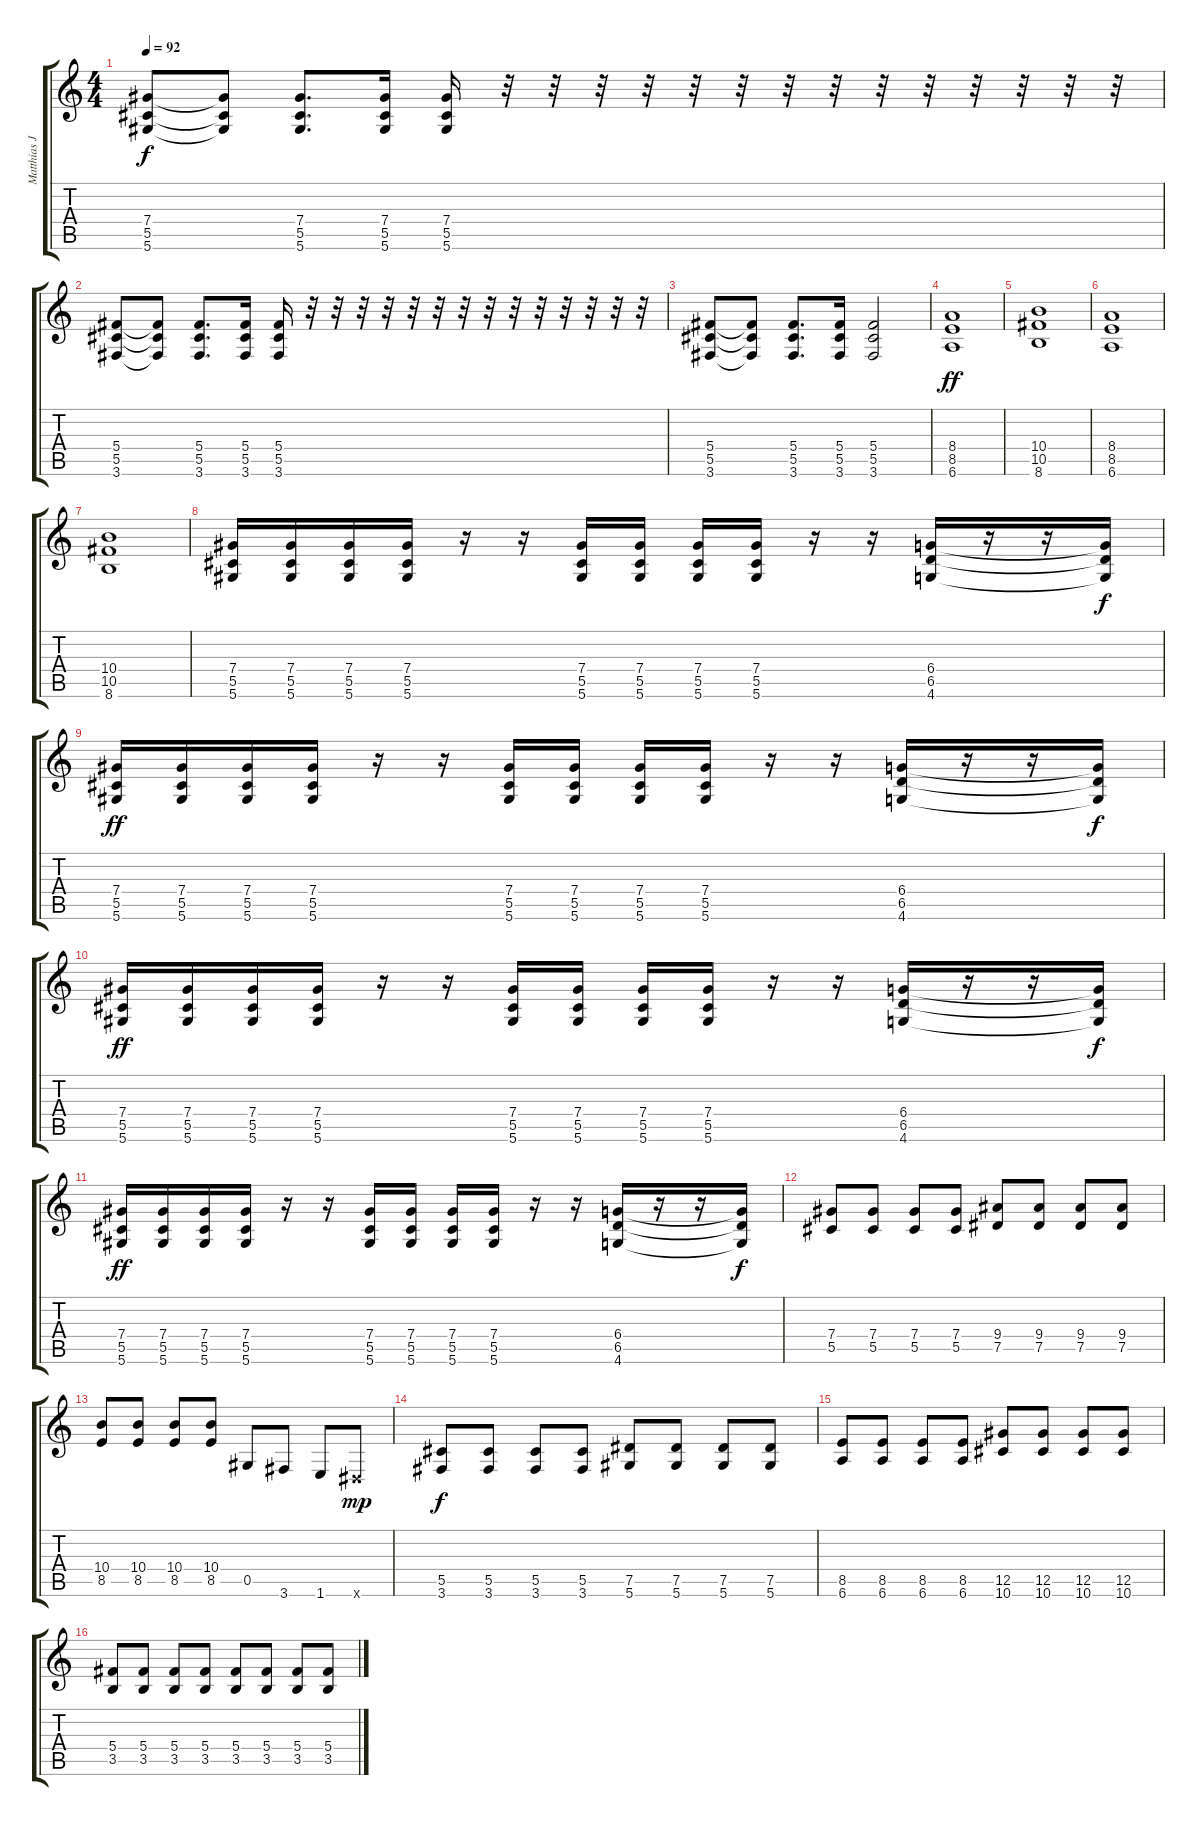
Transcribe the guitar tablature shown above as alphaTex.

\track ("Matthias Jabs" "Matthias J") {instrument electricguitarjazz}
\staff {score tabs}
\tuning (Eb4 Bb3 Gb3 Db3 Ab2 Eb2) {hide}
\ts (4 4)
\tempo 92
\clef g2
\ks c
(7.4 5.5 5.6).8{dy f} (7.4{t} 5.5{t} 5.6{t}).8 (7.4 5.5 5.6).8{d} (7.4 5.5 5.6).16 (7.4 5.5 5.6).16 r.32 r.32 r.32 r.32 r.32 r.32 r.32 r.32 r.32 r.32 r.32 r.32 r.32 r.32 |
(5.4 5.5 3.6).8 (5.4{t} 5.5{t} 3.6{t}).8 (5.4 5.5 3.6).8{d} (5.4 5.5 3.6).16 (5.4 5.5 3.6).16 r.32 r.32 r.32 r.32 r.32 r.32 r.32 r.32 r.32 r.32 r.32 r.32 r.32 r.32 |
(5.4 5.5 3.6).8 (5.4{t} 5.5{t} 3.6{t}).8 (5.4 5.5 3.6).8{d} (5.4 5.5 3.6).16 (5.4 5.5 3.6).2 |
(8.4 8.5 6.6).1{dy ff} |
(10.4 10.5 8.6).1 |
(8.4 8.5 6.6).1 |
(10.4 10.5 8.6).1 |
(7.4 5.5 5.6).16 (7.4 5.5 5.6).16 (7.4 5.5 5.6).16 (7.4 5.5 5.6).16 r.16 r.16 (7.4 5.5 5.6).16 (7.4 5.5 5.6).16 (7.4 5.5 5.6).16 (7.4 5.5 5.6).16 r.16 r.16 (6.4 6.5 4.6).16 r.16 r.16 (6.4{t} 6.5{t} 4.6{t}).16{dy f} |
(7.4 5.5 5.6).16{dy ff} (7.4 5.5 5.6).16 (7.4 5.5 5.6).16 (7.4 5.5 5.6).16 r.16 r.16 (7.4 5.5 5.6).16 (7.4 5.5 5.6).16 (7.4 5.5 5.6).16 (7.4 5.5 5.6).16 r.16 r.16 (6.4 6.5 4.6).16 r.16 r.16 (6.4{t} 6.5{t} 4.6{t}).16{dy f} |
(7.4 5.5 5.6).16{dy ff} (7.4 5.5 5.6).16 (7.4 5.5 5.6).16 (7.4 5.5 5.6).16 r.16 r.16 (7.4 5.5 5.6).16 (7.4 5.5 5.6).16 (7.4 5.5 5.6).16 (7.4 5.5 5.6).16 r.16 r.16 (6.4 6.5 4.6).16 r.16 r.16 (6.4{t} 6.5{t} 4.6{t}).16{dy f} |
(7.4 5.5 5.6).16{dy ff} (7.4 5.5 5.6).16 (7.4 5.5 5.6).16 (7.4 5.5 5.6).16 r.16 r.16 (7.4 5.5 5.6).16 (7.4 5.5 5.6).16 (7.4 5.5 5.6).16 (7.4 5.5 5.6).16 r.16 r.16 (6.4 6.5 4.6).16 r.16 r.16 (6.4{t} 6.5{t} 4.6{t}).16{dy f} |
(7.4 5.5).8 (7.4 5.5).8 (7.4 5.5).8 (7.4 5.5).8 (9.4 7.5).8 (9.4 7.5).8 (9.4 7.5).8 (9.4 7.5).8 |
(10.4 8.5).8 (10.4 8.5).8 (10.4 8.5).8 (10.4 8.5).8 0.5.8 3.6.8 1.6.8 0.6{x}.8{dy mp} |
(5.5 3.6).8{dy f} (5.5 3.6).8 (5.5 3.6).8 (5.5 3.6).8 (7.5 5.6).8 (7.5 5.6).8 (7.5 5.6).8 (7.5 5.6).8 |
(8.5 6.6).8 (8.5 6.6).8 (8.5 6.6).8 (8.5 6.6).8 (12.5 10.6).8 (12.5 10.6).8 (12.5 10.6).8 (12.5 10.6).8 |
(5.4 3.5).8 (5.4 3.5).8 (5.4 3.5).8 (5.4 3.5).8 (5.4 3.5).8 (5.4 3.5).8 (5.4 3.5).8 (5.4 3.5).8
